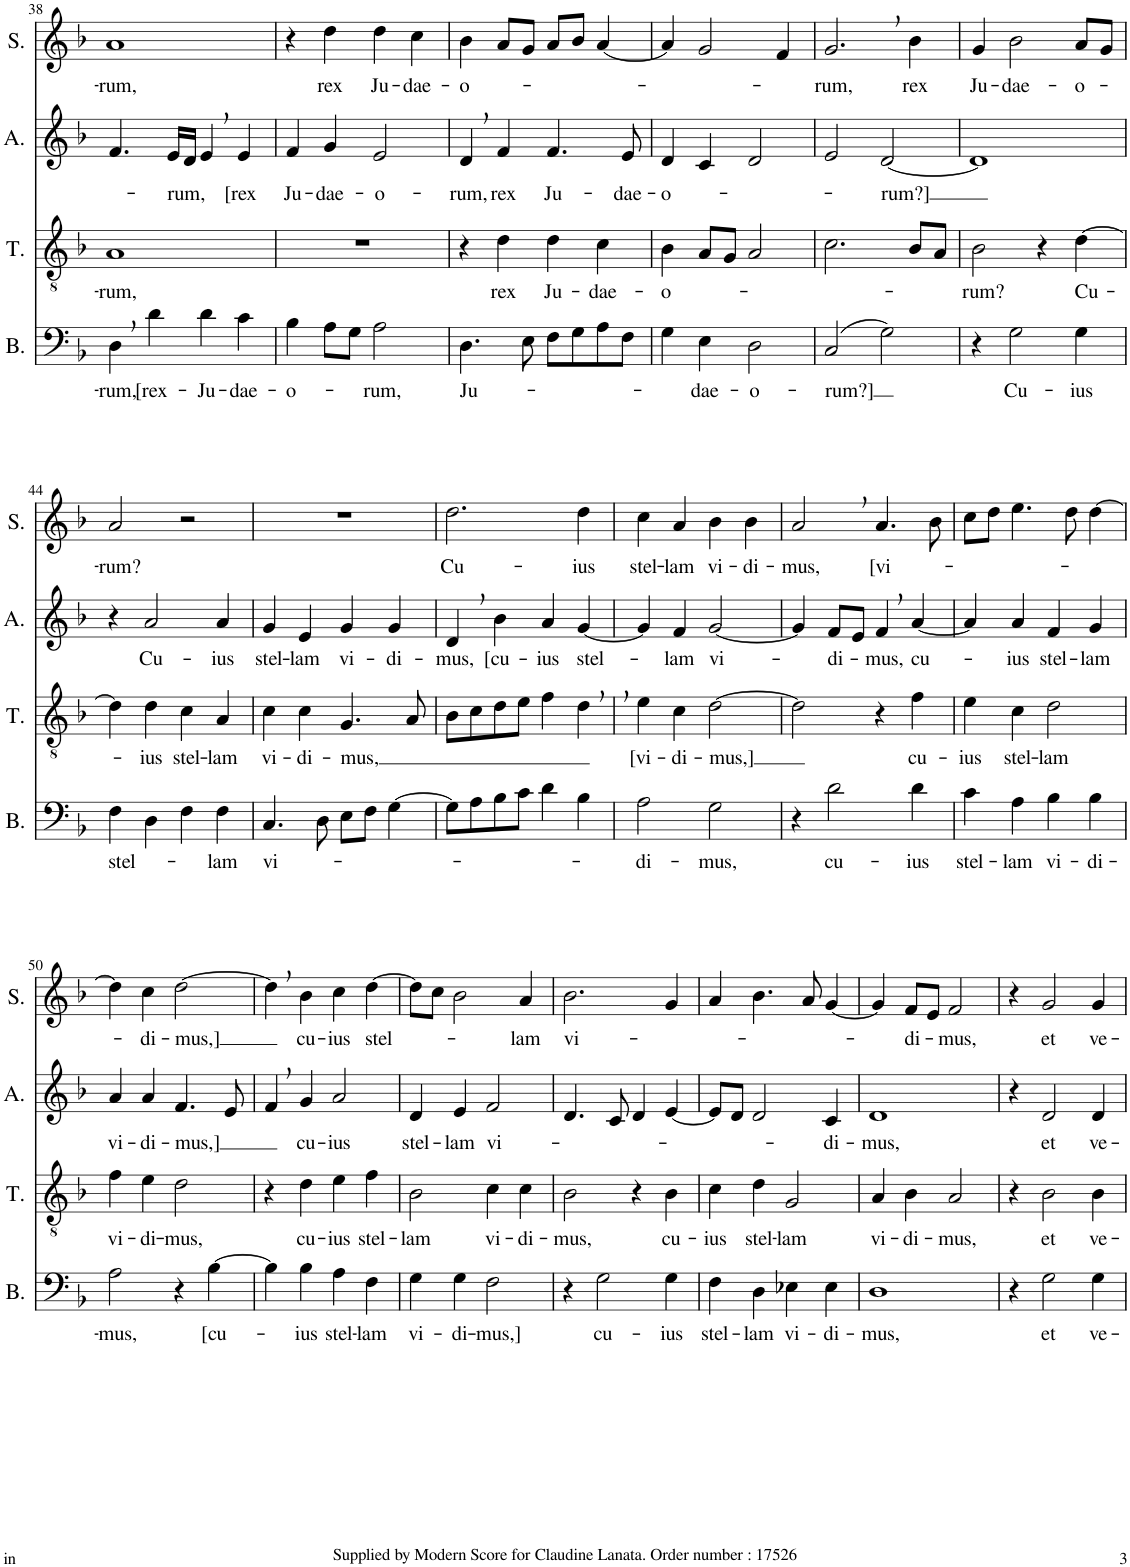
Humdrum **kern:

**kern	**text	**kern	**text	**kern	**text	**kern	**text
*part4	*part4	*part3	*part3	*part2	*part2	*part1	*part1
*staff4	*staff4	*staff3	*staff3	*staff2	*staff2	*staff1	*staff1
*I"Basse	*	*I"Ténor	*	*I"Alto	*	*I"Soprano	*
*I'B.	*	*I'T.	*	*I'A.	*	*I'S.	*
!!LO:PB:g=z
*clefF4	*	*clefGv2	*	*clefG2	*	*clefG2	*
*k[b-]	*	*k[b-]	*	*k[b-]	*	*k[b-]	*
*M2/2	*	*M2/2	*	*M2/2	*	*M2/2	*
*met(c|)	*	*met(c|)	*	*met(c|)	*	*met(c|)	*
=38	=38	=38	=38	=38	=38	=38	=38
!	!LO:LY:b	!	!LO:LY:b	!	!	!	!LO:LY:b
4D,\	rum,	1A	-rum,	4.f/	.	1a	-rum,
!	!LO:LY:b	!	!	!	!	!	!
4d\	[rex-	.	.	.	.	.	.
!	!	!	!	!	!LO:LY:b	!	!
.	.	.	.	16e/LL	-rum,	.	.
.	.	.	.	16d/JJ	.	.	.
!	!LO:LY:b	!	!	!	!	!	!
4d\	Ju-	.	.	4e,/	.	.	.
!	!LO:LY:b	!	!	!	!LO:LY:b	!	!
4c\	-dae-	.	.	4e/	[rex	.	.
=39	=39	=39	=39	=39	=39	=39	=39
!	!LO:LY:b	!	!	!	!LO:LY:b	!	!
4B-\	-o-	1r	.	4f/	Ju-	4r	.
!	!	!	!	!	!LO:LY:b	!	!LO:LY:b
8A\L	.	.	.	4g/	-dae-	4dd\	rex
8G\J	.	.	.	.	.	.	.
!	!LO:LY:b	!	!	!	!LO:LY:b	!	!LO:LY:b
2A\	-rum,	.	.	2e/	-o-	4dd\	Ju-
!	!	!	!	!	!	!	!LO:LY:b
.	.	.	.	.	.	4cc\	-dae-
=40	=40	=40	=40	=40	=40	=40	=40
!	!LO:LY:b	!	!	!	!LO:LY:b	!	!LO:LY:b
4.D\	Ju-	4r	.	4d,/	-rum,	4b-\	-o-
!	!	!	!LO:LY:b	!	!LO:LY:b	!	!
.	.	4d\	rex	4f/	rex	8a/L	.
8E\	.	.	.	.	.	8g/J	.
!	!	!	!LO:LY:b	!	!LO:LY:b	!	!
8F\L	.	4d\	Ju-	4.f/	Ju-	8a/L	.
8G\	.	.	.	.	.	8b-/J	.
!	!	!	!LO:LY:b	!	!	!	!
8A\	.	4c\	-dae-	.	.	[4a/	.
!	!	!	!	!	!LO:LY:b	!	!
8F\J	.	.	.	8e/	-dae-	.	.
=41	=41	=41	=41	=41	=41	=41	=41
!	!	!	!LO:LY:b	!	!LO:LY:b	!	!
4G\	.	4B-\	-o-	4d/	-o-	4a/]	.
!	!LO:LY:b	!	!	!	!	!	!
4E\	-dae-	8A/L	.	4c/	.	2g/	.
.	.	8G/J	.	.	.	.	.
!	!LO:LY:b	!	!	!	!	!	!
2D\	-o-	2A/	.	2d/	.	.	.
.	.	.	.	.	.	4f/	.
=42	=42	=42	=42	=42	=42	=42	=42
!	!LO:LY:b	!	!	!	!	!	!LO:LY:b
(2C/	-rum?]	2.c\	.	2e/	.	2.g,/	-rum,
!	!	!	!	!	!LO:LY:b	!	!
2G\)	.	.	.	[2d/	-rum?]	.	.
!	!	!	!	!	!	!	!LO:LY:b
.	.	8B-/L	.	.	.	4b-\	rex
.	.	8A/J	.	.	.	.	.
=43	=43	=43	=43	=43	=43	=43	=43
!	!	!	!LO:LY:b	!	!	!	!LO:LY:b
4r	.	2B-\	-rum?	1d]	.	4g/	Ju-
!	!LO:LY:b	!	!	!	!	!	!LO:LY:b
2G\	Cu-	.	.	.	.	2b-\	-dae-
.	.	4r	.	.	.	.	.
!	!LO:LY:b	!	!LO:LY:b	!	!	!	!LO:LY:b
4G\	-ius	[4d\	Cu-	.	.	8a/L	-o-
.	.	.	.	.	.	8g/J	.
!!LO:LB:g=z
=44	=44	=44	=44	=44	=44	=44	=44
!	!LO:LY:b	!	!	!	!	!	!LO:LY:b
4F\	stel-	4d\]	.	4r	.	2a/	-rum?
!	!	!	!LO:LY:b	!	!LO:LY:b	!	!
4D\	.	4d\	-ius	2a/	Cu-	.	.
!	!	!	!LO:LY:b	!	!	!	!
4F\	.	4c\	stel-	.	.	2r	.
!	!LO:LY:b	!	!LO:LY:b	!	!LO:LY:b	!	!
4F\	-lam	4A/	-lam	4a/	-ius	.	.
=45	=45	=45	=45	=45	=45	=45	=45
!	!LO:LY:b	!	!LO:LY:b	!	!LO:LY:b	!	!
4.C/	vi-	4c\	vi-	4g/	stel-	1r	.
!	!	!	!LO:LY:b	!	!LO:LY:b	!	!
.	.	4c\	-di-	4e/	-lam	.	.
8D\	.	.	.	.	.	.	.
!	!	!	!LO:LY:b	!	!LO:LY:b	!	!
8E\L	.	4.G/	-mus,	4g/	vi-	.	.
8F\J	.	.	.	.	.	.	.
!	!	!	!	!	!LO:LY:b	!	!
[4G\	.	.	.	4g/	-di-	.	.
.	.	8A/	.	.	.	.	.
=46	=46	=46	=46	=46	=46	=46	=46
!	!	!	!	!	!LO:LY:b	!	!LO:LY:b
8G\L]	.	8B-\L	.	4d,/	-mus,	2.dd\	Cu-
8A\	.	8c\	.	.	.	.	.
!	!	!	!	!	!LO:LY:b	!	!
8B-\	.	8d\	.	4b-\	[cu-	.	.
8c\J	.	8e\J	.	.	.	.	.
!	!	!	!	!	!LO:LY:b	!	!
4d\	.	4f\	.	4a/	-ius	.	.
!	!	!	!	!	!LO:LY:b	!	!LO:LY:b
4B-\	.	4d,\	.	[4g/	stel-	4dd\	-ius
=47	=47	=47	=47	=47	=47	=47	=47
!	!LO:LY:b	!	!LO:LY:b	!	!	!	!LO:LY:b
2A\	-di-	4e\	[vi-	4g/]	.	4cc\	stel-
!	!	!	!LO:LY:b	!	!LO:LY:b	!	!LO:LY:b
.	.	4c\	-di-	4f/	-lam	4a/	-lam
!	!LO:LY:b	!	!LO:LY:b	!	!LO:LY:b	!	!LO:LY:b
2G\	-mus,	[2d\	-mus,]	[2g/	vi-	4b-\	vi-
!	!	!	!	!	!	!	!LO:LY:b
.	.	.	.	.	.	4b-\	-di-
=48	=48	=48	=48	=48	=48	=48	=48
!	!	!	!	!	!	!	!LO:LY:b
4r	.	2d\]	.	4g/]	.	2a,/	-mus,
!	!LO:LY:b	!	!	!	!LO:LY:b	!	!
2d\	cu-	.	.	8f/L	-di-	.	.
.	.	.	.	8e/J	.	.	.
!	!	!	!	!	!LO:LY:b	!	!LO:LY:b
.	.	4r	.	4f,/	-mus,	4.a/	[vi-
!	!LO:LY:b	!	!LO:LY:b	!	!LO:LY:b	!	!
4d\	-ius	4f\	cu-	[4a/	cu-	.	.
.	.	.	.	.	.	8b-\	.
=49	=49	=49	=49	=49	=49	=49	=49
!	!LO:LY:b	!	!LO:LY:b	!	!	!	!
4c\	stel-	4e\	-ius	4a/]	.	8cc\L	.
.	.	.	.	.	.	8dd\J	.
!	!LO:LY:b	!	!LO:LY:b	!	!LO:LY:b	!	!
4A\	-lam	4c\	stel-	4a/	-ius	4.ee\	.
!	!LO:LY:b	!	!LO:LY:b	!	!LO:LY:b	!	!
4B-\	vi-	2d\	-lam	4f/	stel-	.	.
.	.	.	.	.	.	8dd\	.
!	!LO:LY:b	!	!	!	!LO:LY:b	!	!
4B-\	-di-	.	.	4g/	-lam	[4dd\	.
!!LO:LB:g=z
=50	=50	=50	=50	=50	=50	=50	=50
!	!LO:LY:b	!	!LO:LY:b	!	!LO:LY:b	!	!
2A\	-mus,	4f\	vi-	4a/	vi-	4dd\]	.
!	!	!	!LO:LY:b	!	!LO:LY:b	!	!LO:LY:b
.	.	4e\	-di-	4a/	-di-	4cc\	-di-
!	!	!	!LO:LY:b	!	!LO:LY:b	!	!LO:LY:b
4r	.	2d\	-mus,	4.f/	-mus,]	[2dd\	-mus,]
!	!LO:LY:b	!	!	!	!	!	!
[4B-\	[cu-	.	.	.	.	.	.
.	.	.	.	8e/	.	.	.
=51	=51	=51	=51	=51	=51	=51	=51
4B-\]	.	4r	.	4f,/	.	4dd,\]	.
!	!LO:LY:b	!	!LO:LY:b	!	!LO:LY:b	!	!LO:LY:b
4B-\	-ius	4d\	cu-	4g/	cu-	4b-\	cu-
!	!LO:LY:b	!	!LO:LY:b	!	!LO:LY:b	!	!LO:LY:b
4A\	stel-	4e\	-ius	2a/	-ius	4cc\	-ius
!	!LO:LY:b	!	!LO:LY:b	!	!	!	!LO:LY:b
4F\	-lam	4f\	stel-	.	.	[4dd\	stel-
=52	=52	=52	=52	=52	=52	=52	=52
!	!LO:LY:b	!	!LO:LY:b	!	!LO:LY:b	!	!
4G\	vi-	2B-\	-lam	4d/	stel-	8dd\L]	.
.	.	.	.	.	.	8cc\J	.
!	!LO:LY:b	!	!	!	!LO:LY:b	!	!
4G\	-di-	.	.	4e/	-lam	2b-\	.
!	!LO:LY:b	!	!LO:LY:b	!	!LO:LY:b	!	!
2F\	-mus,]	4c\	vi-	2f/	vi-	.	.
!	!	!	!LO:LY:b	!	!	!	!LO:LY:b
.	.	4c\	-di-	.	.	4a/	lam
=53	=53	=53	=53	=53	=53	=53	=53
!	!	!	!LO:LY:b	!	!	!	!LO:LY:b
4r	.	2B-\	-mus,	4.d/	.	2.b-\	vi-
!	!LO:LY:b	!	!	!	!	!	!
2G\	cu-	.	.	.	.	.	.
.	.	.	.	8c/	.	.	.
.	.	4r	.	4d/	.	.	.
!	!LO:LY:b	!	!LO:LY:b	!	!	!	!
4G\	-ius	4B-\	cu-	[4e/	.	4g/	.
=54	=54	=54	=54	=54	=54	=54	=54
!	!LO:LY:b	!	!LO:LY:b	!	!	!	!
4F\	stel-	4c\	-ius	8e/L]	.	4a/	.
.	.	.	.	8d/J	.	.	.
!	!LO:LY:b	!	!LO:LY:b	!	!	!	!
4D\	-lam	4d\	stel-	2d/	.	4.b-\	.
!	!LO:LY:b	!	!LO:LY:b	!	!	!	!
4E-X\	vi-	2G/	-lam	.	.	.	.
.	.	.	.	.	.	8a/	.
!	!LO:LY:b	!	!	!	!LO:LY:b	!	!
4E-\	-di-	.	.	4c/	-di-	[4g/	.
=55	=55	=55	=55	=55	=55	=55	=55
!	!LO:LY:b	!	!LO:LY:b	!	!LO:LY:b	!	!
1D	-mus,	4A/	vi-	1d	-mus,	4g/]	.
!	!	!	!LO:LY:b	!	!	!	!LO:LY:b
.	.	4B-\	-di-	.	.	8f/L	-di-
.	.	.	.	.	.	8e/J	.
!	!	!	!LO:LY:b	!	!	!	!LO:LY:b
.	.	2A/	-mus,	.	.	2f/	-mus,
=56	=56	=56	=56	=56	=56	=56	=56
4r	.	4r	.	4r	.	4r	.
!	!LO:LY:b	!	!LO:LY:b	!	!LO:LY:b	!	!LO:LY:b
2G\	et	2B-\	et	2d/	et	2g/	et
!	!LO:LY:b	!	!LO:LY:b	!	!LO:LY:b	!	!LO:LY:b
4G\	ve-	4B-\	ve-	4d/	ve-	4g/	ve-
=	=	=	=	=	=	=	=
*-	*-	*-	*-	*-	*-	*-	*-
